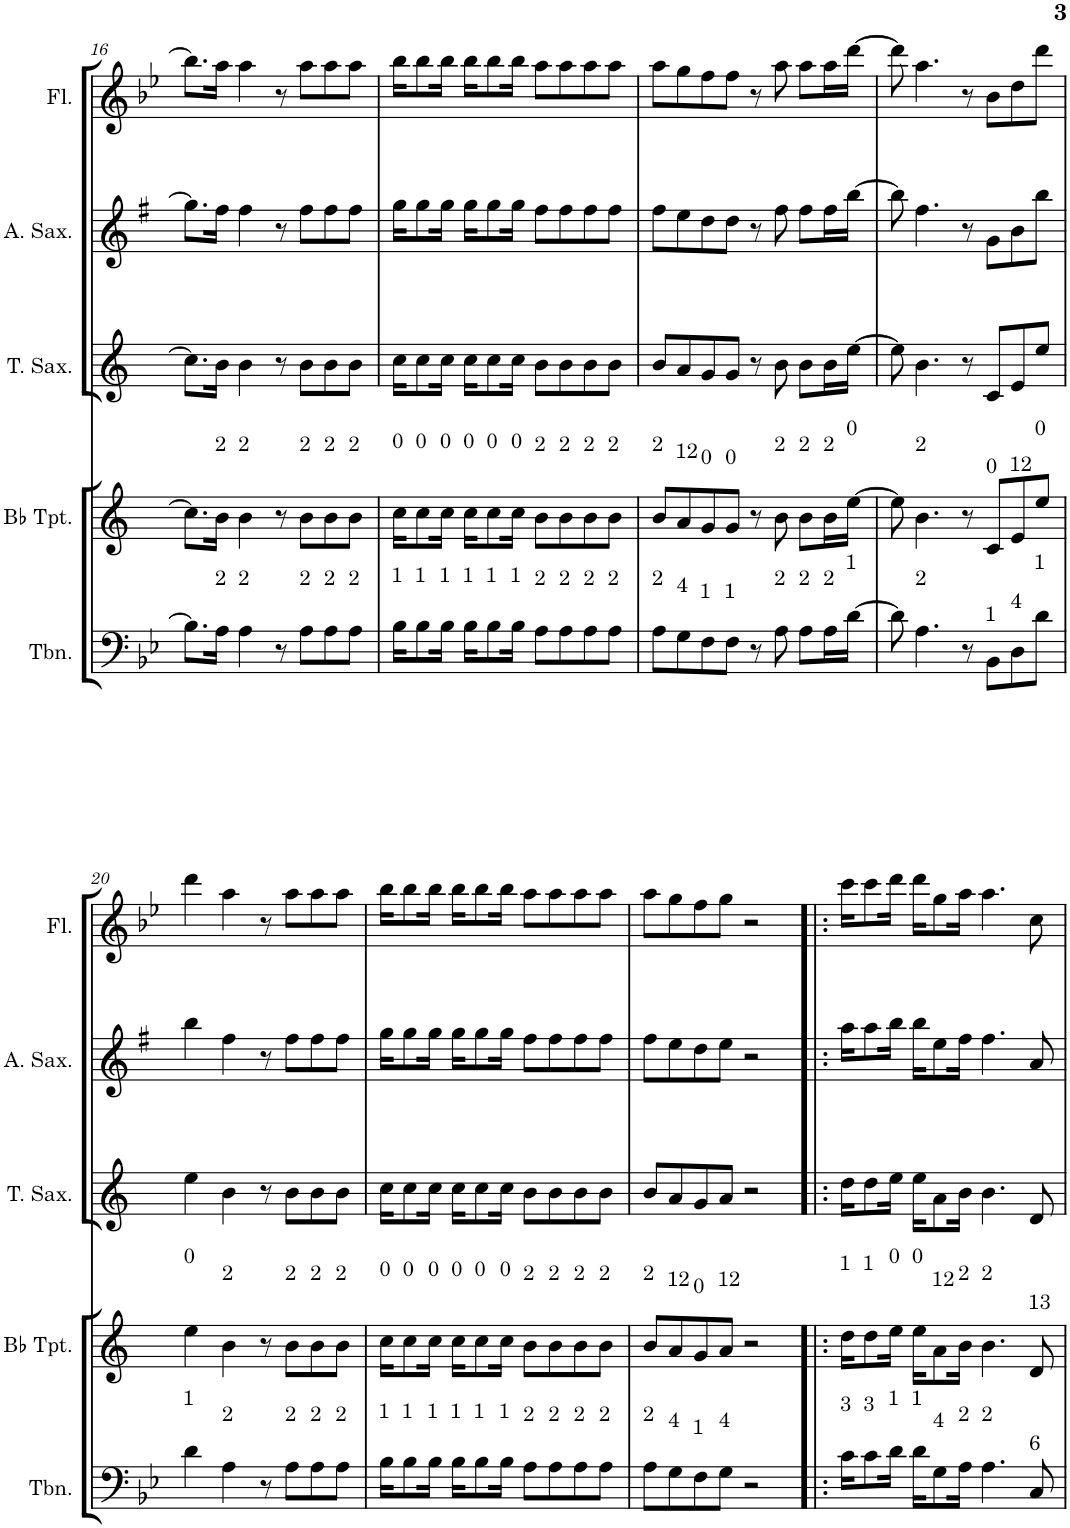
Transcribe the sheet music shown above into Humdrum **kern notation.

**kern	**kern	**kern	**kern	**kern
*part5	*part4	*part3	*part2	*part1
*staff5	*staff4	*staff3	*staff2	*staff1
*I"Trombone	*I"Bb Trumpet	*I"Tenor Saxophone	*I"Alto Saxophone	*I"Flute
*I'Tbn.	*I'Bb Tpt.	*I'T. Sax.	*I'A. Sax.	*I'Fl.
!!LO:PB:g=z
*clefF4	*clefG2	*clefG2	*clefG2	*clefG2
*	*Trd1c2	*Trd8c14	*Trd5c9	*
*k[b-e-]	*k[]	*k[]	*k[f#]	*k[b-e-]
*M4/4	*M4/4	*M4/4	*M4/4	*M4/4
=16	=16	=16	=16	=16
8.B-\L]	8.cc\L]	8.cc\L]	8.gg\L]	8.bb-\L]
!	!LO:TX:a:t=2	!	!	!
!LO:TX:a:t=2	!	!	!	!
16A\Jk	16b\Jk	16b\Jk	16ff#\Jk	16aa\Jk
!	!LO:TX:a:t=2	!	!	!
!LO:TX:a:t=2	!	!	!	!
4A\	4b\	4b\	4ff#\	4aa\
8r	8r	8r	8r	8r
!	!LO:TX:a:t=2	!	!	!
!LO:TX:a:t=2	!	!	!	!
8A\L	8b\L	8b\L	8ff#\L	8aa\L
!	!LO:TX:a:t=2	!	!	!
!LO:TX:a:t=2	!	!	!	!
8A\	8b\	8b\	8ff#\	8aa\
!	!LO:TX:a:t=2	!	!	!
!LO:TX:a:t=2	!	!	!	!
8A\J	8b\J	8b\J	8ff#\J	8aa\J
=17	=17	=17	=17	=17
!	!LO:TX:a:t=0	!	!	!
!LO:TX:a:t=1	!	!	!	!
16B-\KL	16cc\KL	16cc\KL	16gg\KL	16bb-\KL
!	!LO:TX:a:t=0	!	!	!
!LO:TX:a:t=1	!	!	!	!
8B-\	8cc\	8cc\	8gg\	8bb-\
!	!LO:TX:a:t=0	!	!	!
!LO:TX:a:t=1	!	!	!	!
16B-\Jk	16cc\Jk	16cc\Jk	16gg\Jk	16bb-\Jk
!	!LO:TX:a:t=0	!	!	!
!LO:TX:a:t=1	!	!	!	!
16B-\KL	16cc\KL	16cc\KL	16gg\KL	16bb-\KL
!	!LO:TX:a:t=0	!	!	!
!LO:TX:a:t=1	!	!	!	!
8B-\	8cc\	8cc\	8gg\	8bb-\
!	!LO:TX:a:t=0	!	!	!
!LO:TX:a:t=1	!	!	!	!
16B-\Jk	16cc\Jk	16cc\Jk	16gg\Jk	16bb-\Jk
!	!LO:TX:a:t=2	!	!	!
!LO:TX:a:t=2	!	!	!	!
8A\L	8b\L	8b\L	8ff#\L	8aa\L
!	!LO:TX:a:t=2	!	!	!
!LO:TX:a:t=2	!	!	!	!
8A\	8b\	8b\	8ff#\	8aa\
!	!LO:TX:a:t=2	!	!	!
!LO:TX:a:t=2	!	!	!	!
8A\	8b\	8b\	8ff#\	8aa\
!	!LO:TX:a:t=2	!	!	!
!LO:TX:a:t=2	!	!	!	!
8A\J	8b\J	8b\J	8ff#\J	8aa\J
=18	=18	=18	=18	=18
!	!LO:TX:a:t=2	!	!	!
!LO:TX:a:t=2	!	!	!	!
8A\L	8b/L	8b/L	8ff#\L	8aa\L
!	!LO:TX:a:t=12	!	!	!
!LO:TX:a:t=4	!	!	!	!
8G\	8a/	8a/	8ee\	8gg\
!	!LO:TX:a:t=0	!	!	!
!LO:TX:a:t=1	!	!	!	!
8F\	8g/	8g/	8dd\	8ff\
!	!LO:TX:a:t=0	!	!	!
!LO:TX:a:t=1	!	!	!	!
8F\J	8g/J	8g/J	8dd\J	8ff\J
8r	8r	8r	8r	8r
!	!LO:TX:a:t=2	!	!	!
!LO:TX:a:t=2	!	!	!	!
8A\	8b\	8b\	8ff#\	8aa\
!	!LO:TX:a:t=2	!	!	!
!LO:TX:a:t=2	!	!	!	!
8A\L	8b\L	8b\L	8ff#\L	8aa\L
!	!LO:TX:a:t=2	!	!	!
!LO:TX:a:t=2	!	!	!	!
16A\L	16b\L	16b\L	16ff#\L	16aa\L
!	!LO:TX:a:t=0	!	!	!
!LO:TX:a:t=1	!	!	!	!
[16d\JJ	[16ee\JJ	[16ee\JJ	[16bb\JJ	[16ddd\JJ
=19	=19	=19	=19	=19
8d\]	8ee\]	8ee\]	8bb\]	8ddd\]
!	!LO:TX:a:t=2	!	!	!
!LO:TX:a:t=2	!	!	!	!
4.A\	4.b\	4.b\	4.ff#\	4.aa\
8r	8r	8r	8r	8r
!	!LO:TX:a:t=0	!	!	!
!LO:TX:a:t=1	!	!	!	!
8BB-\L	8c/L	8c/L	8g\L	8b-\L
!	!LO:TX:a:t=12	!	!	!
!LO:TX:a:t=4	!	!	!	!
8D\	8e/	8e/	8b\	8dd\
!	!LO:TX:a:t=0	!	!	!
!LO:TX:a:t=1	!	!	!	!
8d\J	8ee/J	8ee/J	8bb\J	8ddd\J
!!LO:LB:g=z
=20	=20	=20	=20	=20
!	!LO:TX:a:t=0	!	!	!
!LO:TX:a:t=1	!	!	!	!
4d\	4ee\	4ee\	4bb\	4ddd\
!	!LO:TX:a:t=2	!	!	!
!LO:TX:a:t=2	!	!	!	!
4A\	4b\	4b\	4ff#\	4aa\
8r	8r	8r	8r	8r
!	!LO:TX:a:t=2	!	!	!
!LO:TX:a:t=2	!	!	!	!
8A\L	8b\L	8b\L	8ff#\L	8aa\L
!	!LO:TX:a:t=2	!	!	!
!LO:TX:a:t=2	!	!	!	!
8A\	8b\	8b\	8ff#\	8aa\
!	!LO:TX:a:t=2	!	!	!
!LO:TX:a:t=2	!	!	!	!
8A\J	8b\J	8b\J	8ff#\J	8aa\J
=21	=21	=21	=21	=21
!	!LO:TX:a:t=0	!	!	!
!LO:TX:a:t=1	!	!	!	!
16B-\KL	16cc\KL	16cc\KL	16gg\KL	16bb-\KL
!	!LO:TX:a:t=0	!	!	!
!LO:TX:a:t=1	!	!	!	!
8B-\	8cc\	8cc\	8gg\	8bb-\
!	!LO:TX:a:t=0	!	!	!
!LO:TX:a:t=1	!	!	!	!
16B-\Jk	16cc\Jk	16cc\Jk	16gg\Jk	16bb-\Jk
!	!LO:TX:a:t=0	!	!	!
!LO:TX:a:t=1	!	!	!	!
16B-\KL	16cc\KL	16cc\KL	16gg\KL	16bb-\KL
!	!LO:TX:a:t=0	!	!	!
!LO:TX:a:t=1	!	!	!	!
8B-\	8cc\	8cc\	8gg\	8bb-\
!	!LO:TX:a:t=0	!	!	!
!LO:TX:a:t=1	!	!	!	!
16B-\Jk	16cc\Jk	16cc\Jk	16gg\Jk	16bb-\Jk
!	!LO:TX:a:t=2	!	!	!
!LO:TX:a:t=2	!	!	!	!
8A\L	8b\L	8b\L	8ff#\L	8aa\L
!	!LO:TX:a:t=2	!	!	!
!LO:TX:a:t=2	!	!	!	!
8A\	8b\	8b\	8ff#\	8aa\
!	!LO:TX:a:t=2	!	!	!
!LO:TX:a:t=2	!	!	!	!
8A\	8b\	8b\	8ff#\	8aa\
!	!LO:TX:a:t=2	!	!	!
!LO:TX:a:t=2	!	!	!	!
8A\J	8b\J	8b\J	8ff#\J	8aa\J
=22	=22	=22	=22	=22
!	!LO:TX:a:t=2	!	!	!
!LO:TX:a:t=2	!	!	!	!
8A\L	8b/L	8b/L	8ff#\L	8aa\L
!	!LO:TX:a:t=12	!	!	!
!LO:TX:a:t=4	!	!	!	!
8G\	8a/	8a/	8ee\	8gg\
!	!LO:TX:a:t=0	!	!	!
!LO:TX:a:t=1	!	!	!	!
8F\	8g/	8g/	8dd\	8ff\
!	!LO:TX:a:t=12	!	!	!
!LO:TX:a:t=4	!	!	!	!
8G\J	8a/J	8a/J	8ee\J	8gg\J
2r	2r	2r	2r	2r
=23!|:	=23!|:	=23!|:	=23!|:	=23!|:
!	!LO:TX:a:t=1	!	!	!
!LO:TX:a:t=3	!	!	!	!
16c\KL	16dd\KL	16dd\KL	16aa\KL	16ccc\KL
!	!LO:TX:a:t=1	!	!	!
!LO:TX:a:t=3	!	!	!	!
8c\	8dd\	8dd\	8aa\	8ccc\
!	!LO:TX:a:t=0	!	!	!
!LO:TX:a:t=1	!	!	!	!
16d\Jk	16ee\Jk	16ee\Jk	16bb\Jk	16ddd\Jk
!	!LO:TX:a:t=0	!	!	!
!LO:TX:a:t=1	!	!	!	!
16d\KL	16ee\KL	16ee\KL	16bb\KL	16ddd\KL
!	!LO:TX:a:t=12	!	!	!
!LO:TX:a:t=4	!	!	!	!
8G\	8a\	8a\	8ee\	8gg\
!	!LO:TX:a:t=2	!	!	!
!LO:TX:a:t=2	!	!	!	!
16A\Jk	16b\Jk	16b\Jk	16ff#\Jk	16aa\Jk
!	!LO:TX:a:t=2	!	!	!
!LO:TX:a:t=2	!	!	!	!
4.A\	4.b\	4.b\	4.ff#\	4.aa\
!	!LO:TX:a:t=13	!	!	!
!LO:TX:a:t=6	!	!	!	!
8C/	8d/	8d/	8a/	8cc\
=	=	=	=	=
*-	*-	*-	*-	*-
